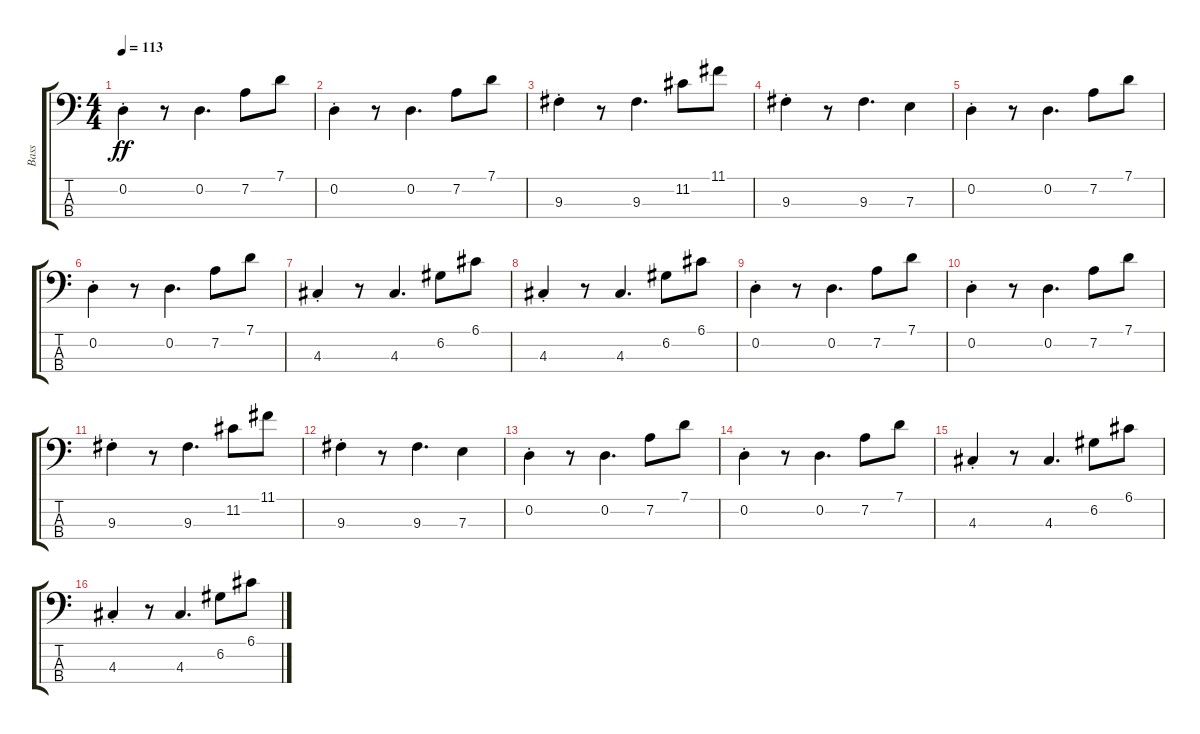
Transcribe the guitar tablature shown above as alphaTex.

\track ("Bass" "Bass") {instrument electricbassfinger}
\staff {score tabs}
\tuning (G2 D2 A1 E1) {hide}
\ts (4 4)
\tempo 113
\clef f4
\ks c
0.2{st}.4{dy ff} r.8 0.2.4{d} 7.2.8 7.1.8 |
0.2{st}.4 r.8 0.2.4{d} 7.2.8 7.1.8 |
9.3{st}.4 r.8 9.3.4{d} 11.2.8 11.1.8 |
9.3{st}.4 r.8 9.3.4{d} 7.3.4 |
0.2{st}.4 r.8 0.2.4{d} 7.2.8 7.1.8 |
0.2{st}.4 r.8 0.2.4{d} 7.2.8 7.1.8 |
4.3{st}.4 r.8 4.3.4{d} 6.2.8 6.1.8 |
4.3{st}.4 r.8 4.3.4{d} 6.2.8 6.1.8 |
0.2{st}.4 r.8 0.2.4{d} 7.2.8 7.1.8 |
0.2{st}.4 r.8 0.2.4{d} 7.2.8 7.1.8 |
9.3{st}.4 r.8 9.3.4{d} 11.2.8 11.1.8 |
9.3{st}.4 r.8 9.3.4{d} 7.3.4 |
0.2{st}.4 r.8 0.2.4{d} 7.2.8 7.1.8 |
0.2{st}.4 r.8 0.2.4{d} 7.2.8 7.1.8 |
4.3{st}.4 r.8 4.3.4{d} 6.2.8 6.1.8 |
4.3{st}.4 r.8 4.3.4{d} 6.2.8 6.1.8
